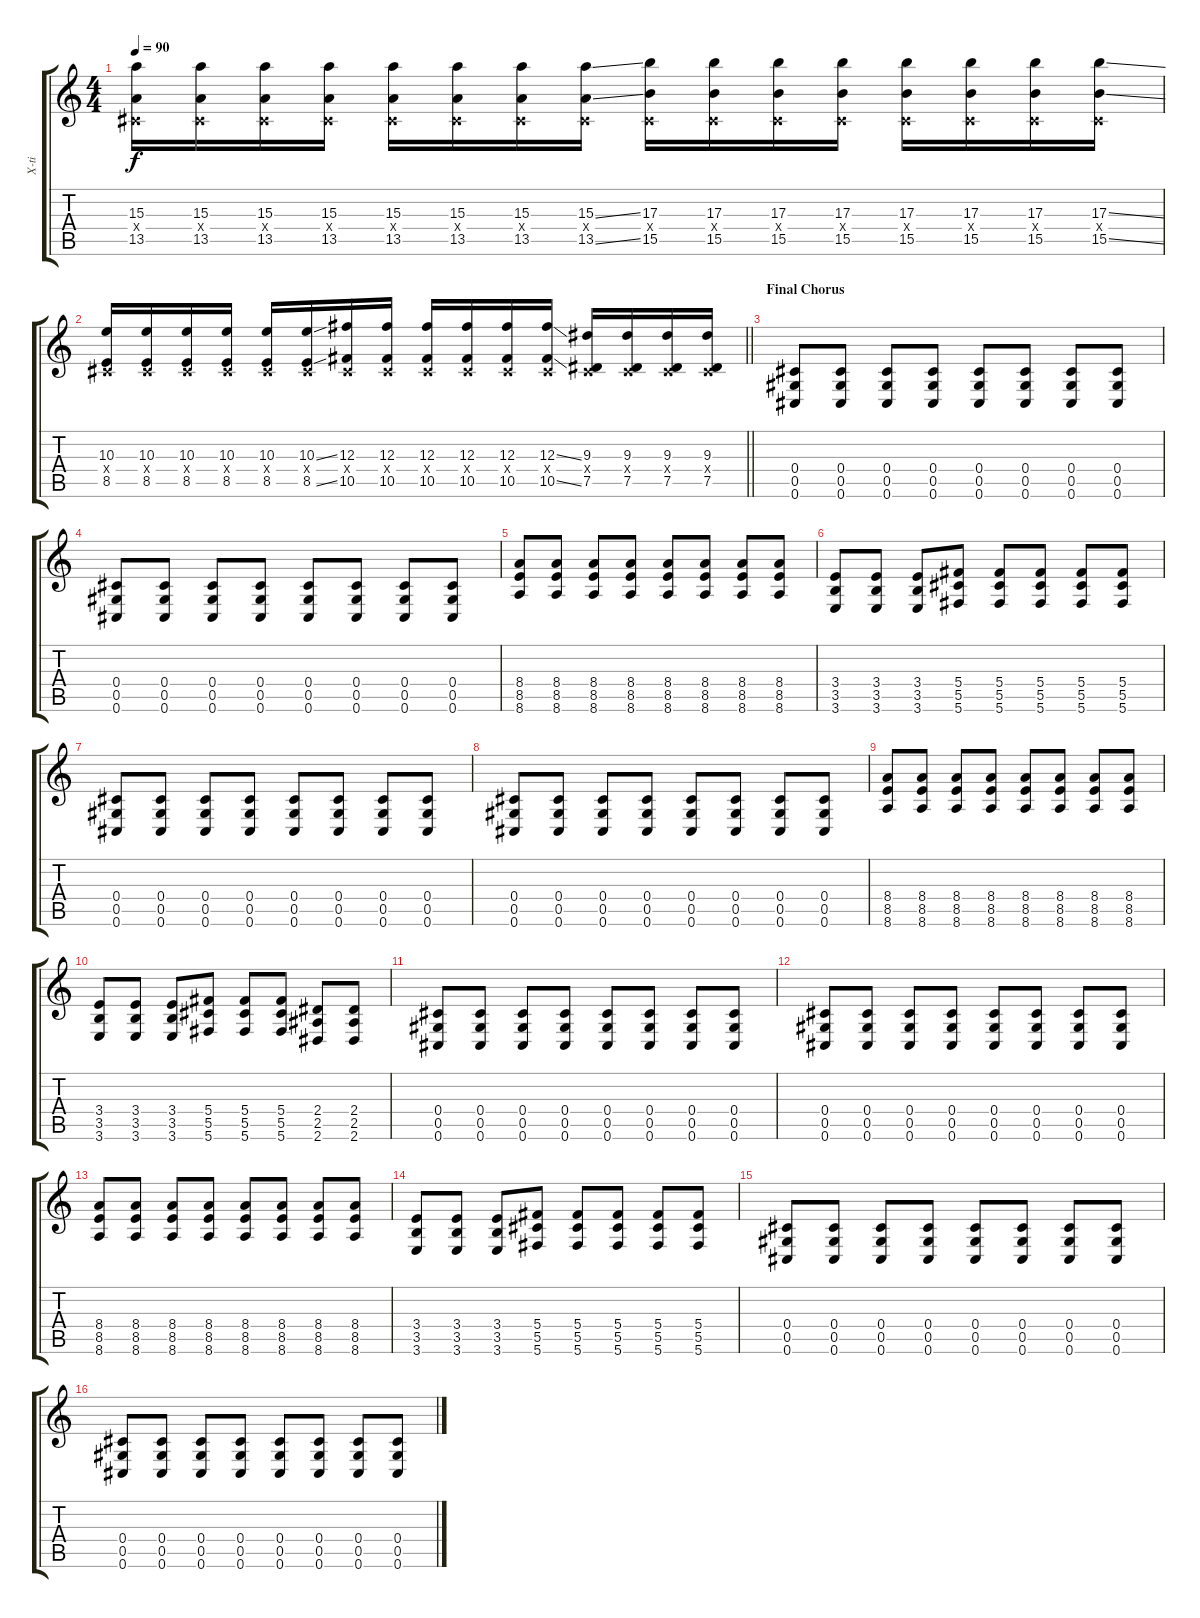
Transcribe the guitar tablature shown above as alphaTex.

\track ("X-ti" "X-ti") {instrument distortionguitar}
\staff {score tabs}
\tuning (Eb4 Bb3 Gb3 Db3 Ab2 Db2) {hide}
\ts (4 4)
\tempo 90
\clef g2
\ks c
(15.3 0.4{x} 13.5).16{dy f} (15.3 0.4{x} 13.5).16 (15.3 0.4{x} 13.5).16 (15.3 0.4{x} 13.5).16 (15.3 0.4{x} 13.5).16 (15.3 0.4{x} 13.5).16 (15.3 0.4{x} 13.5).16 (15.3{ss} 0.4{x} 13.5{ss}).16 (17.3 0.4{x} 15.5).16 (17.3 0.4{x} 15.5).16 (17.3 0.4{x} 15.5).16 (17.3 0.4{x} 15.5).16 (17.3 0.4{x} 15.5).16 (17.3 0.4{x} 15.5).16 (17.3 0.4{x} 15.5).16 (17.3{ss} 0.4{x} 15.5{ss}).16 |
\barLineRight lightlight
(10.3 0.4{x} 8.5).16 (10.3 0.4{x} 8.5).16 (10.3 0.4{x} 8.5).16 (10.3 0.4{x} 8.5).16 (10.3 0.4{x} 8.5).16 (10.3{ss} 0.4{x} 8.5{ss}).16 (12.3 0.4{x} 10.5).16 (12.3 0.4{x} 10.5).16 (12.3 0.4{x} 10.5).16 (12.3 0.4{x} 10.5).16 (12.3 0.4{x} 10.5).16 (12.3{ss} 0.4{x} 10.5{ss}).16 (9.3 0.4{x} 7.5).16 (9.3 0.4{x} 7.5).16 (9.3 0.4{x} 7.5).16 (9.3 0.4{x} 7.5).16 |
\section ("" "Final Chorus")
(0.4 0.5 0.6).8{balance 0} (0.4 0.5 0.6).8 (0.4 0.5 0.6).8 (0.4 0.5 0.6).8 (0.4 0.5 0.6).8 (0.4 0.5 0.6).8 (0.4 0.5 0.6).8 (0.4 0.5 0.6).8 |
(0.4 0.5 0.6).8 (0.4 0.5 0.6).8 (0.4 0.5 0.6).8 (0.4 0.5 0.6).8 (0.4 0.5 0.6).8 (0.4 0.5 0.6).8 (0.4 0.5 0.6).8 (0.4 0.5 0.6).8 |
(8.4 8.5 8.6).8 (8.4 8.5 8.6).8 (8.4 8.5 8.6).8 (8.4 8.5 8.6).8 (8.4 8.5 8.6).8 (8.4 8.5 8.6).8 (8.4 8.5 8.6).8 (8.4 8.5 8.6).8 |
(3.4 3.5 3.6).8 (3.4 3.5 3.6).8 (3.4 3.5 3.6).8 (5.4 5.5 5.6).8 (5.4 5.5 5.6).8 (5.4 5.5 5.6).8 (5.4 5.5 5.6).8 (5.4 5.5 5.6).8 |
(0.4 0.5 0.6).8 (0.4 0.5 0.6).8 (0.4 0.5 0.6).8 (0.4 0.5 0.6).8 (0.4 0.5 0.6).8 (0.4 0.5 0.6).8 (0.4 0.5 0.6).8 (0.4 0.5 0.6).8 |
(0.4 0.5 0.6).8 (0.4 0.5 0.6).8 (0.4 0.5 0.6).8 (0.4 0.5 0.6).8 (0.4 0.5 0.6).8 (0.4 0.5 0.6).8 (0.4 0.5 0.6).8 (0.4 0.5 0.6).8 |
(8.4 8.5 8.6).8 (8.4 8.5 8.6).8 (8.4 8.5 8.6).8 (8.4 8.5 8.6).8 (8.4 8.5 8.6).8 (8.4 8.5 8.6).8 (8.4 8.5 8.6).8 (8.4 8.5 8.6).8 |
(3.4 3.5 3.6).8 (3.4 3.5 3.6).8 (3.4 3.5 3.6).8 (5.4 5.5 5.6).8 (5.4 5.5 5.6).8 (5.4 5.5 5.6).8 (2.4 2.5 2.6).8 (2.4 2.5 2.6).8 |
(0.4 0.5 0.6).8 (0.4 0.5 0.6).8 (0.4 0.5 0.6).8 (0.4 0.5 0.6).8 (0.4 0.5 0.6).8 (0.4 0.5 0.6).8 (0.4 0.5 0.6).8 (0.4 0.5 0.6).8 |
(0.4 0.5 0.6).8 (0.4 0.5 0.6).8 (0.4 0.5 0.6).8 (0.4 0.5 0.6).8 (0.4 0.5 0.6).8 (0.4 0.5 0.6).8 (0.4 0.5 0.6).8 (0.4 0.5 0.6).8 |
(8.4 8.5 8.6).8 (8.4 8.5 8.6).8 (8.4 8.5 8.6).8 (8.4 8.5 8.6).8 (8.4 8.5 8.6).8 (8.4 8.5 8.6).8 (8.4 8.5 8.6).8 (8.4 8.5 8.6).8 |
(3.4 3.5 3.6).8 (3.4 3.5 3.6).8 (3.4 3.5 3.6).8 (5.4 5.5 5.6).8 (5.4 5.5 5.6).8 (5.4 5.5 5.6).8 (5.4 5.5 5.6).8 (5.4 5.5 5.6).8 |
(0.4 0.5 0.6).8 (0.4 0.5 0.6).8 (0.4 0.5 0.6).8 (0.4 0.5 0.6).8 (0.4 0.5 0.6).8 (0.4 0.5 0.6).8 (0.4 0.5 0.6).8 (0.4 0.5 0.6).8 |
(0.4 0.5 0.6).8 (0.4 0.5 0.6).8 (0.4 0.5 0.6).8 (0.4 0.5 0.6).8 (0.4 0.5 0.6).8 (0.4 0.5 0.6).8 (0.4 0.5 0.6).8 (0.4 0.5 0.6).8
